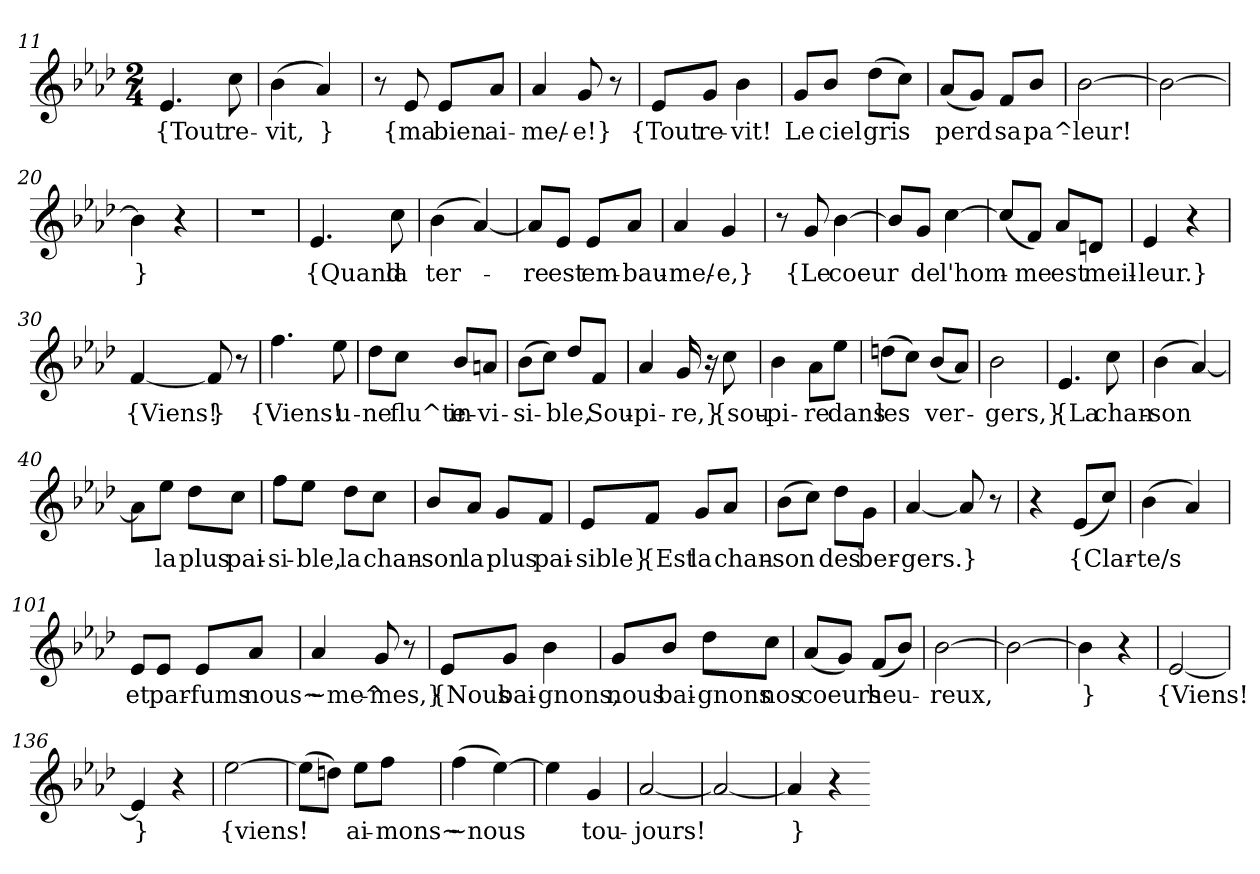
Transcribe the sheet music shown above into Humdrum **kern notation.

**kern	**text
*part1	*part1
*staff1	*staff1
*clefG2	*
*k[b-e-a-d-]	*
*M2/4	*
=11	=11
4.e-	{Tout
8cc	re-
=12	=12
(4b-	-vit,
4a-)	}
=13	=13
8r	.
8e-	{ma
8e-/L	bien
8a-/J	ai-
=14	=14
4a-	me/-
8g	-e!}
8r	.
=15	=15
8e-/L	{Tout
8g/J	re-
4b-	vit!
=16	=16
8g/L	Le
8b-/J	ciel
(8dd-\L	gris
8cc\J)	.
=17	=17
(8a-/L	perd
8g/J)	.
8f/L	sa
8b-/J	pa^-
=18	=18
[2b-	-leur!
=19	=19
2b-_	.
=20	=20
4b-]	}
4r	.
=21	=21
2r	.
=22	=22
4.e-	{Quand
8cc	la
=23	=23
(4b-	ter-
[4a-)	.
=24	=24
8a-/L]	-re
8e-/J	est
8e-/L	em-
8a-/J	-bau-
=25	=25
4a-	-me/-
4g	-e,}
=26	=26
8r	.
8g	{Le
[4b-	coeur
=27	=27
8b-/L]	.
8g/J	de
[4cc	l'hom-
=28	=28
(8cc/L]	.
8f/J)	-me
8a-/L	est
8dn/J	meil-
=29	=29
4e-	-leur.}
4r	.
=30	=30
[4f	{Viens!
8f]	}
8r	.
=31	=31
4.ff	{Viens!
8ee-	u-
=32	=32
8dd-\L	-ne
8cc\J	flu^te
8b-/L	in-
8an/J	-vi-
=33	=33
(8b-\L	-si-
8cc\J)	.
8dd-/L	-ble,
8f/J	Sou-
=34	=34
4a-	-pi-
16g	-re,}
16r	.
8cc	{sou-
=35	=35
4b-	-pi-
8a-\L	-re
8ee-\J	dans
=36	=36
(8ddn\L	les
8cc\J)	.
(8b-/L	ver-
8a-/J)	.
=37	=37
2b-	-gers,}
=38	=38
4.e-	{La
8cc	chan-
=39	=39
(4b-	-son
[4a-)	.
=40	=40
8a-\L]	.
8ee-\J	la
8dd-\L	plus
8cc\J	pai-
=41	=41
8ff\L	-si-
8ee-\J	-ble,
8dd-\L	la
8cc\J	chan-
=42	=42
8b-/L	-son
8a-/J	la
8g/L	plus
8f/J	pai-
=43	=43
8e-/L	-sible}
8f/J	{Est
8g/L	la
8a-/J	chan-
=44	=44
(8b-\L	-son
8cc\J)	.
8dd-\L	des
8g\J	ber-
=45	=45
[4a-	-gers.
8a-]	}
8r	.
=99	=99
4r	.
(8e-/L	{Clar-
8cc/J)	.
=100	=100
(4b-	-te/s
4a-)	.
=101	=101
8e-/L	et
8e-/J	par-
8e-/L	-fums
8a-/J	nous~
=102	=102
4a-	~me^-
8g	-mes,}
8r	.
=103	=103
8e-/L	{Nous
8g/J	bai-
4b-	-gnons,
=104	=104
8g/L	nous
8b-/J	bai-
8dd-\L	-gnons
8cc\J	nos
=105	=105
(8a-/L	coeurs
8g/J)	.
(8f/L	heu-
8b-/J)	.
=106	=106
[2b-	-reux,
=107	=107
2b-_	.
=108	=108
4b-]	}
4r	.
=135	=135
[2e-	{Viens!
=136	=136
4e-]	}
4r	.
=137	=137
[2ee-	{viens!
=138	=138
(8ee-\L]	.
8ddn\J)	.
8ee-\L	ai-
8ff\J	-mons~
=139	=139
(4ff	~nous
[4ee-)	.
=140	=140
4ee-]	.
4g	tou-
=141	=141
[2a-	-jours!
=142	=142
2a-_	.
=143	=143
4a-]	}
4r	.
=-	=-
*-	*-
